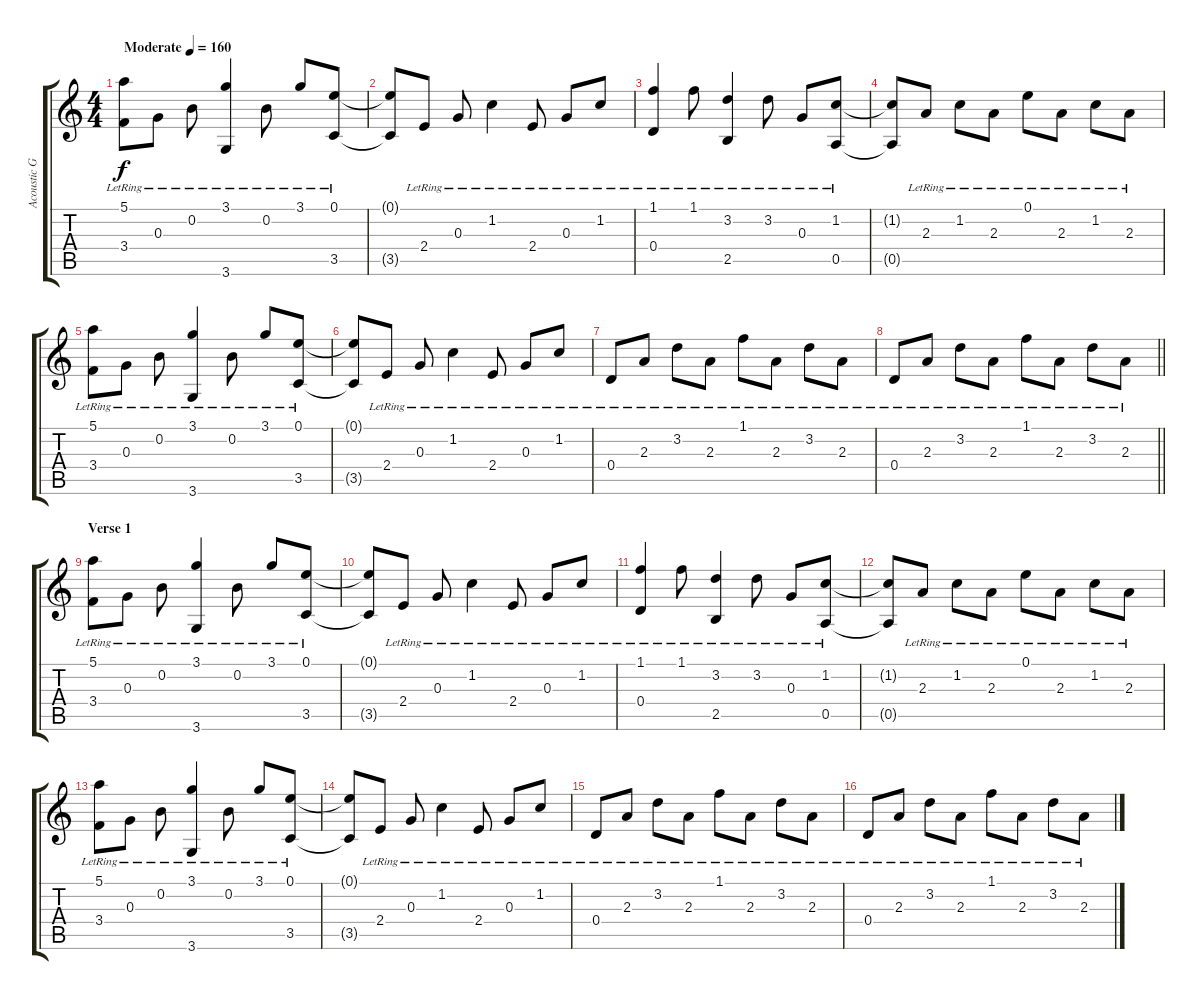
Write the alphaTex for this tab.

\track ("Acoustic Guitar" "Acoustic G") {instrument acousticguitarsteel}
\staff {score tabs}
\tuning (E4 B3 G3 D3 A2 E2) {hide}
\ts (4 4)
\tempo (160 "Moderate")
\clef g2
\ks c
(5.1{lr} 3.4{lr}).8{dy f instrument acousticguitarsteel} 0.3{lr}.8 0.2{lr}.8 (3.1{lr} 3.6{lr}).4 0.2{lr}.8 3.1{lr}.8 (0.1{lr} 3.5{lr}).8 |
(0.1{t} 3.5{t}).8 2.4{lr}.8 0.3{lr}.8 1.2{lr}.4 2.4{lr}.8 0.3{lr}.8 1.2{lr}.8 |
(1.1{lr} 0.4{lr}).4 1.1{lr}.8 (3.2 2.5{lr}).4 3.2{lr}.8 0.3{lr}.8 (1.2{lr} 0.5{lr}).8 |
(1.2{t} 0.5{t}).8 2.3{lr}.8 1.2{lr}.8 2.3{lr}.8 0.1{lr}.8 2.3{lr}.8 1.2{lr}.8 2.3{lr}.8 |
(5.1{lr} 3.4{lr}).8 0.3{lr}.8 0.2{lr}.8 (3.1{lr} 3.6{lr}).4 0.2{lr}.8 3.1{lr}.8 (0.1{lr} 3.5{lr}).8 |
(0.1{t} 3.5{t}).8 2.4{lr}.8 0.3{lr}.8 1.2{lr}.4 2.4{lr}.8 0.3{lr}.8 1.2{lr}.8 |
0.4{lr}.8 2.3{lr}.8 3.2{lr}.8 2.3{lr}.8 1.1{lr}.8 2.3{lr}.8 3.2{lr}.8 2.3{lr}.8 |
\barLineRight lightlight
0.4{lr}.8 2.3{lr}.8 3.2{lr}.8 2.3{lr}.8 1.1{lr}.8 2.3{lr}.8 3.2{lr}.8 2.3{lr}.8 |
\section ("" "Verse 1")
(5.1{lr} 3.4{lr}).8 0.3{lr}.8 0.2{lr}.8 (3.1{lr} 3.6{lr}).4 0.2{lr}.8 3.1{lr}.8 (0.1{lr} 3.5{lr}).8 |
(0.1{t} 3.5{t}).8 2.4{lr}.8 0.3{lr}.8 1.2{lr}.4 2.4{lr}.8 0.3{lr}.8 1.2{lr}.8 |
(1.1{lr} 0.4{lr}).4 1.1{lr}.8 (3.2 2.5{lr}).4 3.2{lr}.8 0.3{lr}.8 (1.2{lr} 0.5{lr}).8 |
(1.2{t} 0.5{t}).8 2.3{lr}.8 1.2{lr}.8 2.3{lr}.8 0.1{lr}.8 2.3{lr}.8 1.2{lr}.8 2.3{lr}.8 |
(5.1{lr} 3.4{lr}).8 0.3{lr}.8 0.2{lr}.8 (3.1{lr} 3.6{lr}).4 0.2{lr}.8 3.1{lr}.8 (0.1{lr} 3.5{lr}).8 |
(0.1{t} 3.5{t}).8 2.4{lr}.8 0.3{lr}.8 1.2{lr}.4 2.4{lr}.8 0.3{lr}.8 1.2{lr}.8 |
0.4{lr}.8 2.3{lr}.8 3.2{lr}.8 2.3{lr}.8 1.1{lr}.8 2.3{lr}.8 3.2{lr}.8 2.3{lr}.8 |
0.4{lr}.8 2.3{lr}.8 3.2{lr}.8 2.3{lr}.8 1.1{lr}.8 2.3{lr}.8 3.2{lr}.8 2.3{lr}.8
